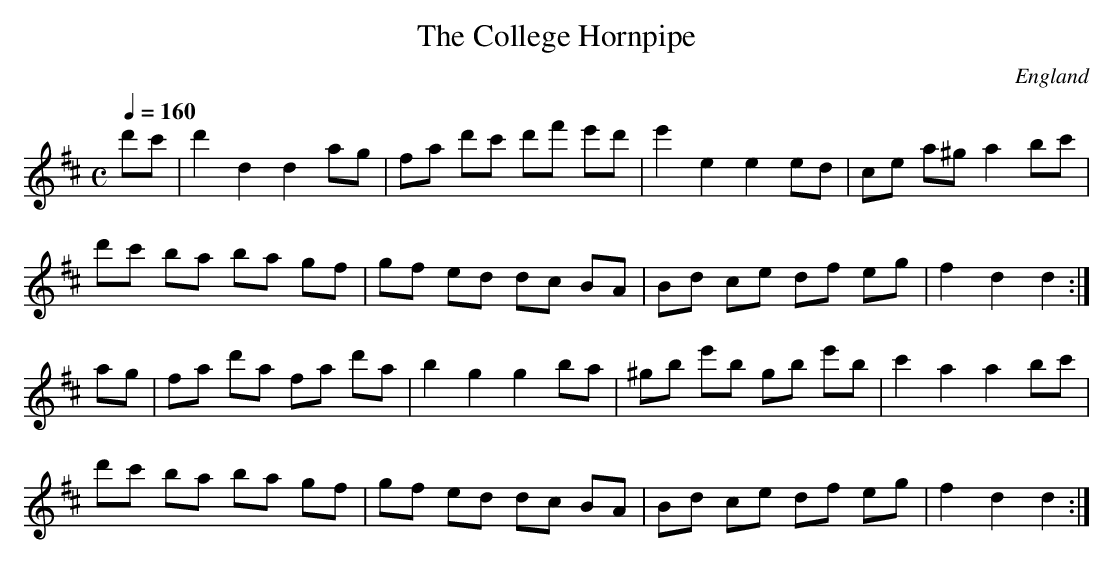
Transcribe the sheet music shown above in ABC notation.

X:1
T:College Hornpipe, The
M:C
L:1/8
Q:1/4=160
O:England
K:Dmaj
d'c' | d'2 d2 d2 ag | fa d'c' d'f' e'd' | e'2 e2 e2 ed |\
ce a^g a2 bc' |
d'c' ba ba gf | gf ed dc BA |\
Bd ce df eg | f2 d2 d2 :|
ag | fa d'a fa d'a | b2 g2 g2 ba | ^gb e'b gb e'b |\
c'2 a2 a2 bc' |
d'c' ba ba gf | gf ed dc BA |\
Bd ce df eg | f2 d2 d2 :|
